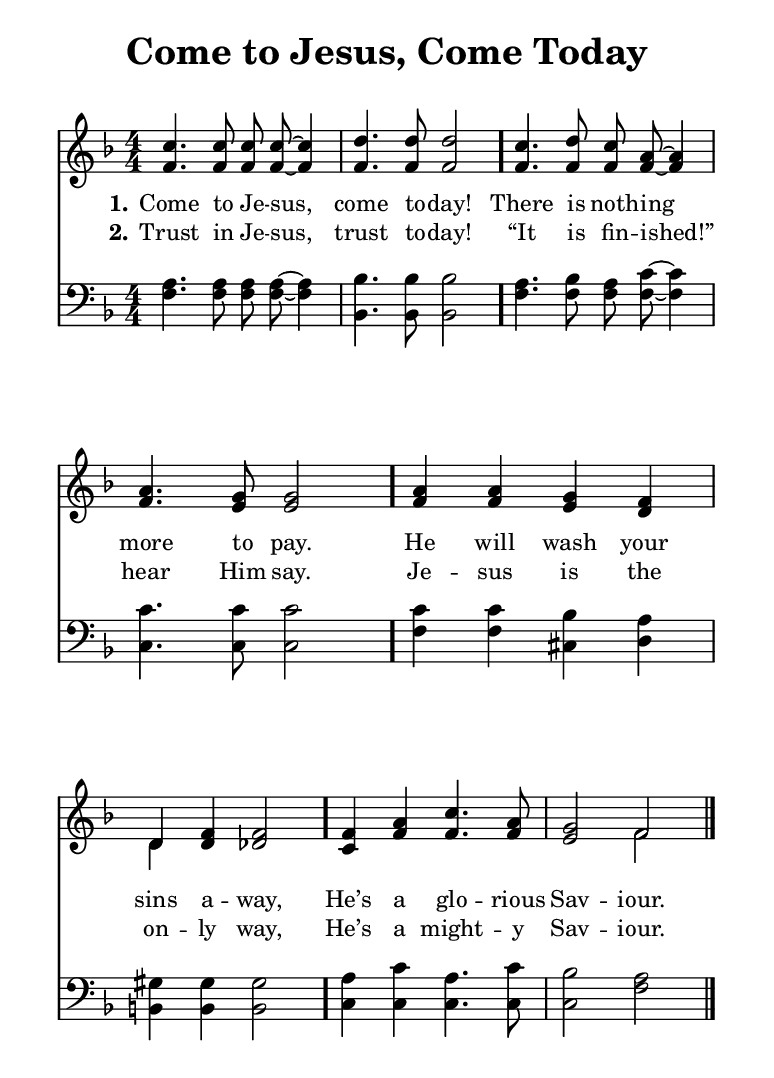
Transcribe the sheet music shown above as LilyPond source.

\include "common/global.ily"
\paper {
  \include "common/paper.ily"
  ragged-last-bottom = ##t
  system-system-spacing.padding = 11
}

\header{
  %children
  hymnnumber = "353"
  title = "Come to Jesus, Come Today"
  tunename = ""
  meter = ""
  poet = ""
  composer = ""
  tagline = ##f
}

global = {
  \include "common/overrides.ily"
  \override Staff.TimeSignature.style = #'numbered
  \time 4/4
  \override Score.MetronomeMark.transparent = ##t % hide all fermata changes too
  \tempo 4=80
  \key f \major
  \autoBeamOff
}

notesSoprano = {
\global
\relative c'' {

  c4. c8 c c8 ~ c4 | d4. d8 d2 |
  c4. d8 c a8 ~ a4 | a4. g8 g2 |
  a4 a g f | d f f2 |
  f4 a c4. a8 | g2 f |

  \bar "|."

}
}

notesAlto = {
\global
\relative e' {

  f4. f8 f f8 ~ f4 | f4. f8 f2 |
  f4. f8 f f8 ~ f4 | f4. e8 e2 |
  f4 f e d | d d des2 |
  c4 f f4. f8 | e2 f2 |

}
}

notesTenor = {
\global
\relative a {

  a4. a8 a a8 ~ a4 | bes4. bes8 bes2 |
  a4. bes8 a c8 ~ c4 | c4. c8 c2 |
  c4 c bes a | gis gis gis2 |
  a4 c a4. c8 | bes2 a |

}
}

notesBass = {
\global
\relative f {

  f4. f8 f f8 ~ f4 | bes,4. bes8 bes2 |
  f'4. f8 f f8 ~ f4 | c4. c8 c2 |
  f4 f cis d | b b b2 |
  c4 c c4. c8 | c2 f |

}
}

wordsA = \lyricmode {
\set stanza = "1."

Come to Je -- sus, come to -- day! \bar "." % original has capital second "Come"
There is noth -- ing more to pay. \bar "."
He will wash your sins a -- way, \bar "."
He’s a glo -- rious Sav -- iour. \bar "."

}

wordsB = \lyricmode {
\set stanza = "2."

Trust in Je -- sus, trust to -- day! % original has capital second "Trust"
“It is fin -- ished!” hear Him say.
Je -- sus is the on -- ly way,
He’s a might -- y Sav -- iour.

}

\score {
  \context ChoirStaff <<
    \context Staff = upper <<
      \set Staff.autoBeaming = ##f
      \set ChoirStaff.systemStartDelimiter = #'SystemStartBar
      \set ChoirStaff.printPartCombineTexts = ##f
      \partcombine #'(2 . 9) \notesSoprano \notesAlto
      \context NullVoice = sopranos { \voiceOne << \notesSoprano >> }
      \context NullVoice = altos { \voiceTwo << \notesAlto >> }
      \context Lyrics = one \lyricsto sopranos \wordsA
      \context Lyrics = two \lyricsto sopranos \wordsB
    >>
    \context Staff = men <<
      \set Staff.autoBeaming = ##f
      \clef bass
      \set ChoirStaff.printPartCombineTexts = ##f
      \partcombine #'(2 . 9) \notesTenor \notesBass
      \context NullVoice = tenors { \voiceOne << \notesTenor >> }
      \context NullVoice = basses { \voiceTwo << \notesBass >> }
    >>
  >>
  \layout {
    \include "common/layout.ily"
  }
  \midi{
    \include "common/midi.ily"
  }
}

\version "2.19.49"  % necessary for upgrading to future LilyPond versions.

% vi:set et ts=2 sw=2 ai nocindent syntax=lilypond:
